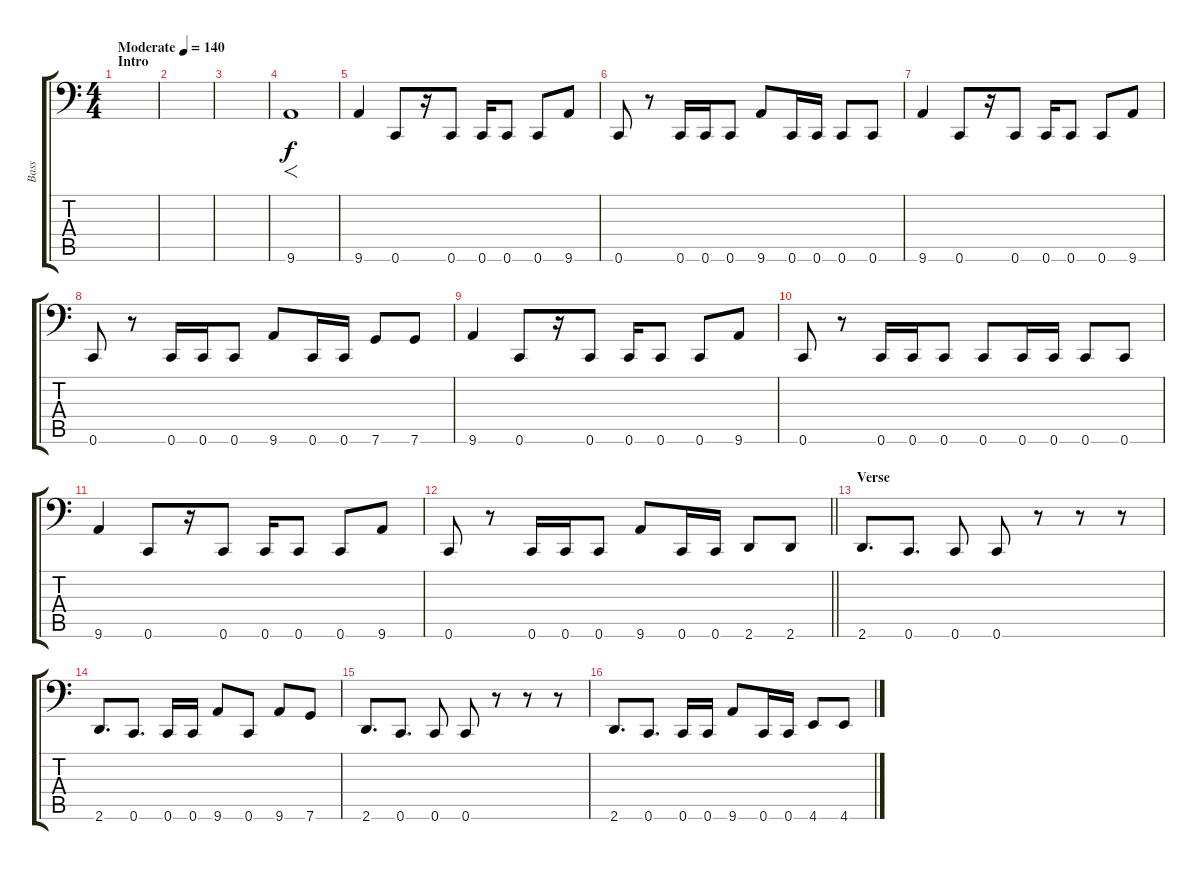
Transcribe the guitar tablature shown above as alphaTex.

\track ("Bass" "Bass") {instrument electricbassfinger}
\staff {score tabs}
\tuning (D3 A2 F2 C2 G1 C1) {hide}
\ts (4 4)
\section ("" "Intro")
\tempo (140 "Moderate")
\clef f4
\ks c
|
|
|
9.6.1{f} |
9.6.4 0.6.8 r.16 0.6.8 0.6.16 0.6.8 0.6.8 9.6.8 |
0.6.8 r.8 0.6.16 0.6.16 0.6.8 9.6.8 0.6.16 0.6.16 0.6.8 0.6.8 |
9.6.4 0.6.8 r.16 0.6.8 0.6.16 0.6.8 0.6.8 9.6.8 |
0.6.8 r.8 0.6.16 0.6.16 0.6.8 9.6.8 0.6.16 0.6.16 7.6.8 7.6.8 |
9.6.4 0.6.8 r.16 0.6.8 0.6.16 0.6.8 0.6.8 9.6.8 |
0.6.8 r.8 0.6.16 0.6.16 0.6.8 0.6.8 0.6.16 0.6.16 0.6.8 0.6.8 |
9.6.4 0.6.8 r.16 0.6.8 0.6.16 0.6.8 0.6.8 9.6.8 |
\barLineRight lightlight
0.6.8 r.8 0.6.16 0.6.16 0.6.8 9.6.8 0.6.16 0.6.16 2.6.8 2.6.8 |
\section ("" "Verse")
2.6.8{d} 0.6.8{d} 0.6.8 0.6.8 r.8 r.8 r.8 |
2.6.8{d} 0.6.8{d} 0.6.16 0.6.16 9.6.8 0.6.8 9.6.8 7.6.8 |
2.6.8{d} 0.6.8{d} 0.6.8 0.6.8 r.8 r.8 r.8 |
2.6.8{d} 0.6.8{d} 0.6.16 0.6.16 9.6.8 0.6.16 0.6.16 4.6.8 4.6.8
